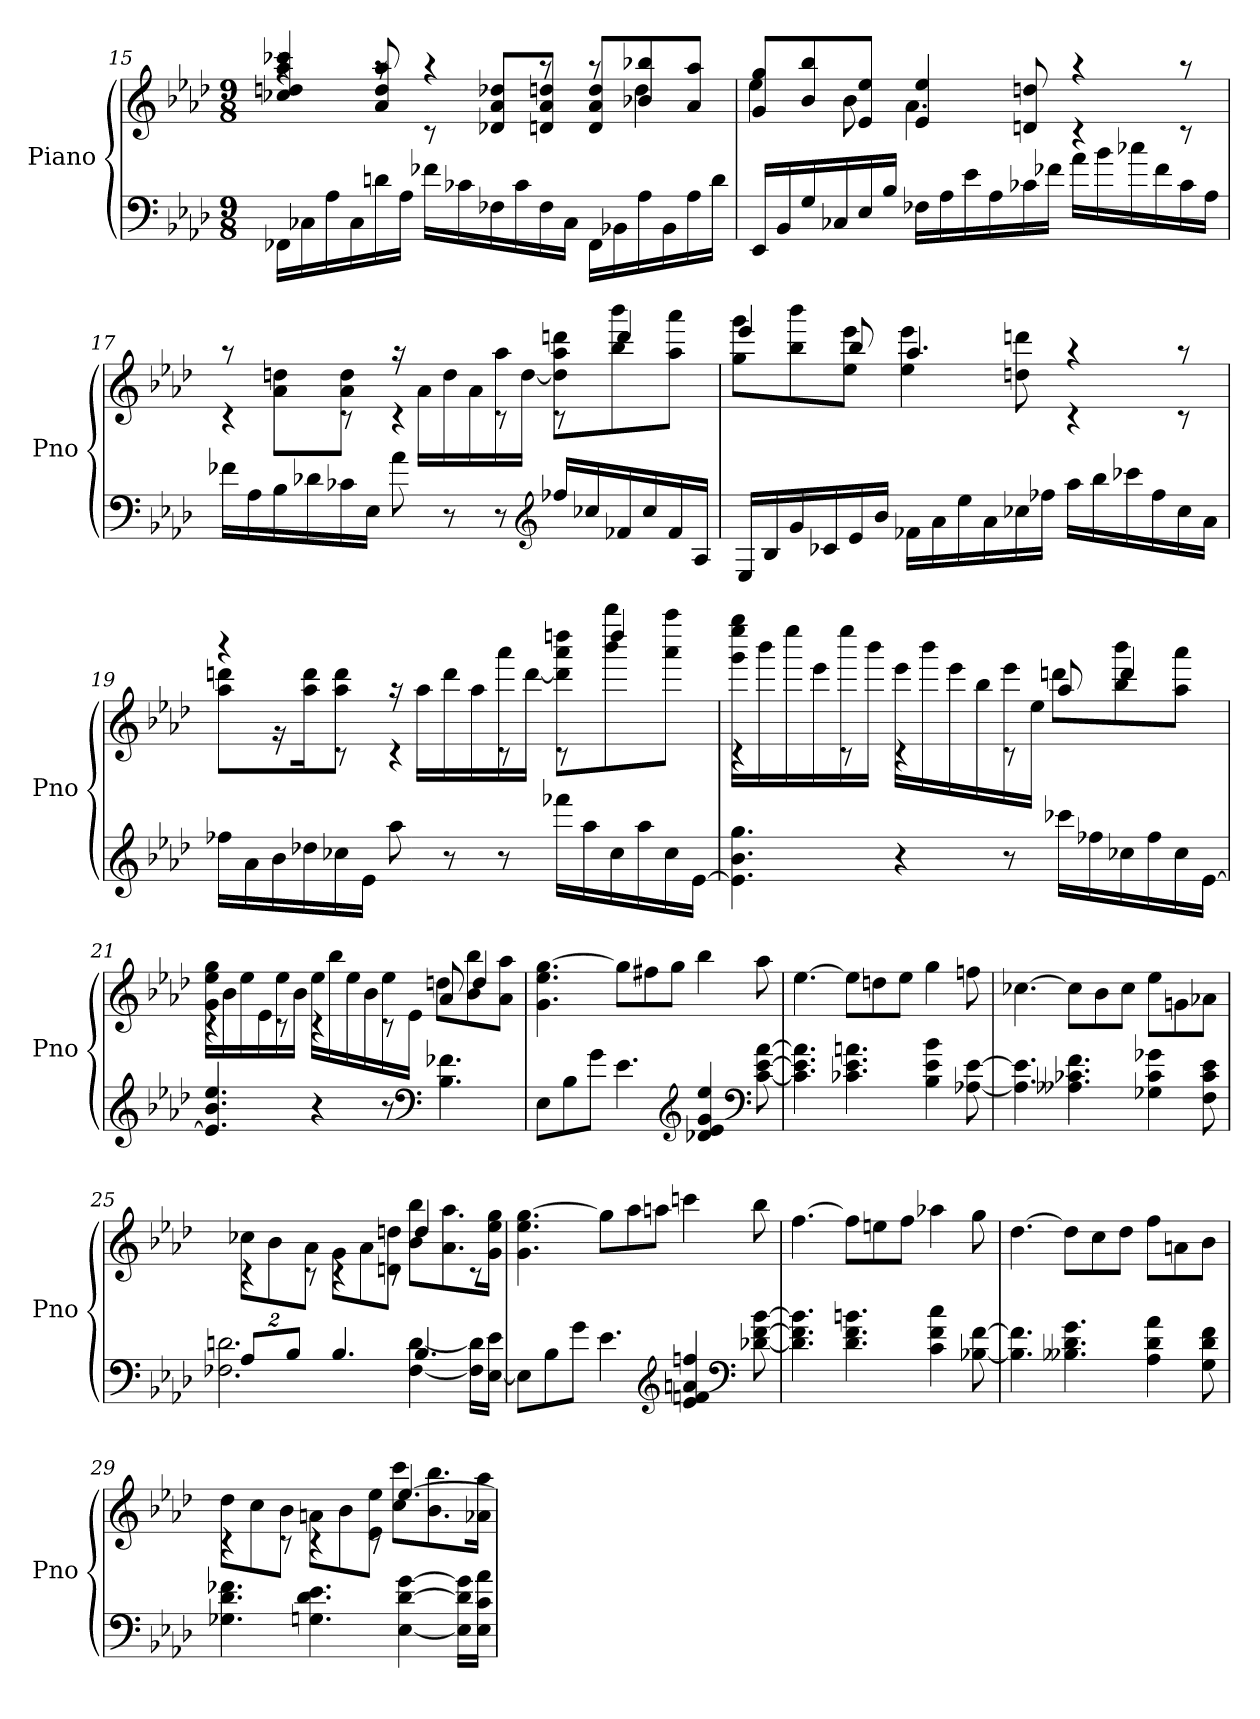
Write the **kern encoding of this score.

**kern	**kern
*part1	*part1
*staff2	*staff1
*I"Piano	*
*I'Pno	*
*clefF4	*clefG2
*k[b-e-a-d-]	*k[b-e-a-d-]
*f:	*f:
*M9/8	*M9/8
=15	=15
*	*^
16FF-XLL	4cc-X 4ddn 4aa- 4ccc-X	4raa
16C-X	.	.
16A-	.	.
16C-	.	.
16dn	8a- 8dd 8aa-	8raa
16A-JJ	.	.
16f-XLL	8rc	4raa
16c-X	.	.
16F-X	8d-X 8a- 8dd-XL	.
16c-	.	.
16F-	8dn 8a- 8ddnJ	8raa
16C-JJ	.	.
16FF-LL	8d 8a- 8ddL	8raa
16BB-X	.	.
16A-	8b-X 8bb-X	4dd
16BB-	.	.
16A-	8a- 8aa-J	.
16dJJ	.	.
=16	=16	=16
16EE-LL	8g 8ggL	4ee-
16BB-	.	.
16G	8b- 8bb-	.
16C-X	.	.
16E-	8e- 8ee-J	8b-
16B-JJ	.	.
16F-XLL	4e- 4ee-	4.a-
16A-	.	.
16e-	.	.
16A-	.	.
16c-X	8dn 8ddn	.
16f-XJJ	.	.
16a-LL	4rc	4raa
16b-	.	.
16cc-X	.	.
16f-	.	.
16c-	8rc	8raa
16A-JJ	.	.
=17	=17	=17
16f-XLL	4rc	8raa
16A-	.	.
16B-	.	8a- 8ddnL
16d-X	.	.
16c-X	8rc	8a- 8ddJ
16E-JJ	.	.
8a-	4rc	16raa
.	.	16a-LL
8r	.	16dd
.	.	16a-
8r	8rc	16aa-
.	.	[16ddJJ
*clefG2	*	*
16ff-XLL	8rc	8dd] 8aa- 8dddnL
16cc-X	.	.
16f-X	4ddd	8bb- 8bbb-
16cc-	.	.
16f-	.	8aa- 8aaa-J
16A-JJ	.	.
=18	=18	=18
16E-LL	4eee-	8gg 8gggL
16B-	.	.
16g	.	8bb- 8bbb-
16c-X	.	.
16e-	8bb-	8ee- 8eee-J
16b-JJ	.	.
16f-XLL	4.aa-	4ee- 4eee-
16a-	.	.
16ee-	.	.
16a-	.	.
16cc-X	.	8ddn 8dddn
16ff-XJJ	.	.
16aa-LL	4rc	4raa
16bb-	.	.
16ccc-X	.	.
16ff-	.	.
16cc-	8rc	8raa
16a-JJ	.	.
=19	=19	=19
16ff-XLL	4r	8aa- 8dddnL
16a-	.	.
16b-	.	16r
16dd-X	.	16aa- 16dddK
16cc-X	8rc	8aa- 8dddJ
16e-JJ	.	.
8aa-	4rc	16raa
.	.	16aa-LL
8r	.	16ddd
.	.	16aa-
8r	8rc	16aaa-
.	.	[16dddJJ
16fff-XLL	8rc	8ddd] 8aaa- 8ddddnL
16aa-	.	.
16cc-	4dddd	8bbb- 8bbbb-
16aa-	.	.
16cc-	.	8aaa- 8aaaa-J
[16e-JJ	.	.
=20	=20	=20
4.e-] 4.b- 4.gg	4rc	16ggg 16eeee- 16ggggLL
.	.	16bbb-
.	.	16eeee-
.	.	16eee-
.	8rc	16eeee-
.	.	16bbb-JJ
4r	4rc	16eee-LL
.	.	16bbb-
.	.	16eee-
.	.	16bb-
8r	8rc	16eee-
.	.	16ee-JJ
16ccc-XLL	8aa-	8dddnL
16ff-X	.	.
16cc-X	4ddd	8bb- 8bbb-
16ff-	.	.
16cc-	.	8aa- 8aaa-J
[16e-JJ	.	.
=21	=21	=21
4.e-] 4.b- 4.ee-	4rc	16g 16ee- 16ggLL
.	.	16b-
.	.	16ee-
.	.	16e-
.	8rc	16ee-
.	.	16b-JJ
4r	4rc	16ee-LL
.	.	16bb-
.	.	16ee-
.	.	16b-
8r	8rc	16ee-
.	.	16e-JJ
*clefF4	*	*
4.B- 4.f-X	8a-	8ddnL
.	4dd	8b- 8bb-
.	.	8a- 8aa-J
*	*v	*v
=22	=22
8E-L	4.g 4.ee- [4.gg
8B-	.
8gJ	.
4.e-	8ggL]
.	8ff#X
.	8ggJ
*clefG2	*
4d-X 4e- 4g 4ee-	4bb-
*clefF4	*
[8c [8e- [8a-	8aa-
=23	=23
4.c] 4.e-] 4.a-]	[4.ee-
4.c-X 4.e- 4.an	8ee-L]
.	8ddn
.	8ee-J
4B- 4e- 4b-	4gg
[8A-X [8e-	8ffn
=24	=24
4.A-] 4.e-]	[4.cc-X
4.A--X 4.c-X 4.f	8cc-L]
.	8b-
.	8cc-J
4G-X 4c- 4g-X	8ee-L
.	8gn
8F 8c- 8e-	8a-XJ
=25	=25
*^	*^
16%3A-L	2.F-X 2.dn	4rc	8cc-XL
.	.	.	8b-
16%3B-J	.	.	.
.	.	8rc	8a-J
4.B-	.	4rc	8gL
.	.	.	8a-
.	.	8rc	8dn 8ddnJ
4.B-	[4F- [4d	4dd	8b- 8bb-L
.	.	.	8.a- 8.aa-
.	16F-] 16d]LL	8rc	.
.	[16E- 16e-JJ	.	16g 16ee- 16ggJk
*v	*v	*	*
*	*v	*v
=26	=26
8E-L]	4.g 4.ee- [4.gg
8B-	.
8gJ	.
4.e-	8ggL]
.	8aa-
.	8aanJ
*clefG2	*
4e- 4fn 4an 4ffn	4cccn
*clefF4	*
[8d-X [8f [8b-	8bb-
=27	=27
4.d-] 4.f] 4.b-]	[4.ff
4.d- 4.f 4.bn	8ffL]
.	8een
.	8ffJ
4c 4f 4cc	4aa-X
[8B-X [8f	8gg
=28	=28
4.B-] 4.f]	[4.dd-
4.B--X 4.d- 4.g	8dd-L]
.	8cc
.	8dd-J
4A- 4d- 4a-	8ffL
.	8an
8G 8d- 8f	8b-J
=29	=29
*	*^
4.G-X 4.d- 4.f-X	4rc	8dd-L
.	.	8cc
.	8rc	8b-J
4.Gn 4.d- 4.e-	4rc	8anL
.	.	8b-
.	8rc	8e- 8ee-J
[4E- [4d- [4g	[4.ee-	8cc 8cccL
.	.	8.b- 8.bb-
16E-] 16d-] 16g]LL	.	.
16E- 16c 16a-JJ	.	16a-X 16aa-Jk
*	*v	*v
=	=
*-	*-
